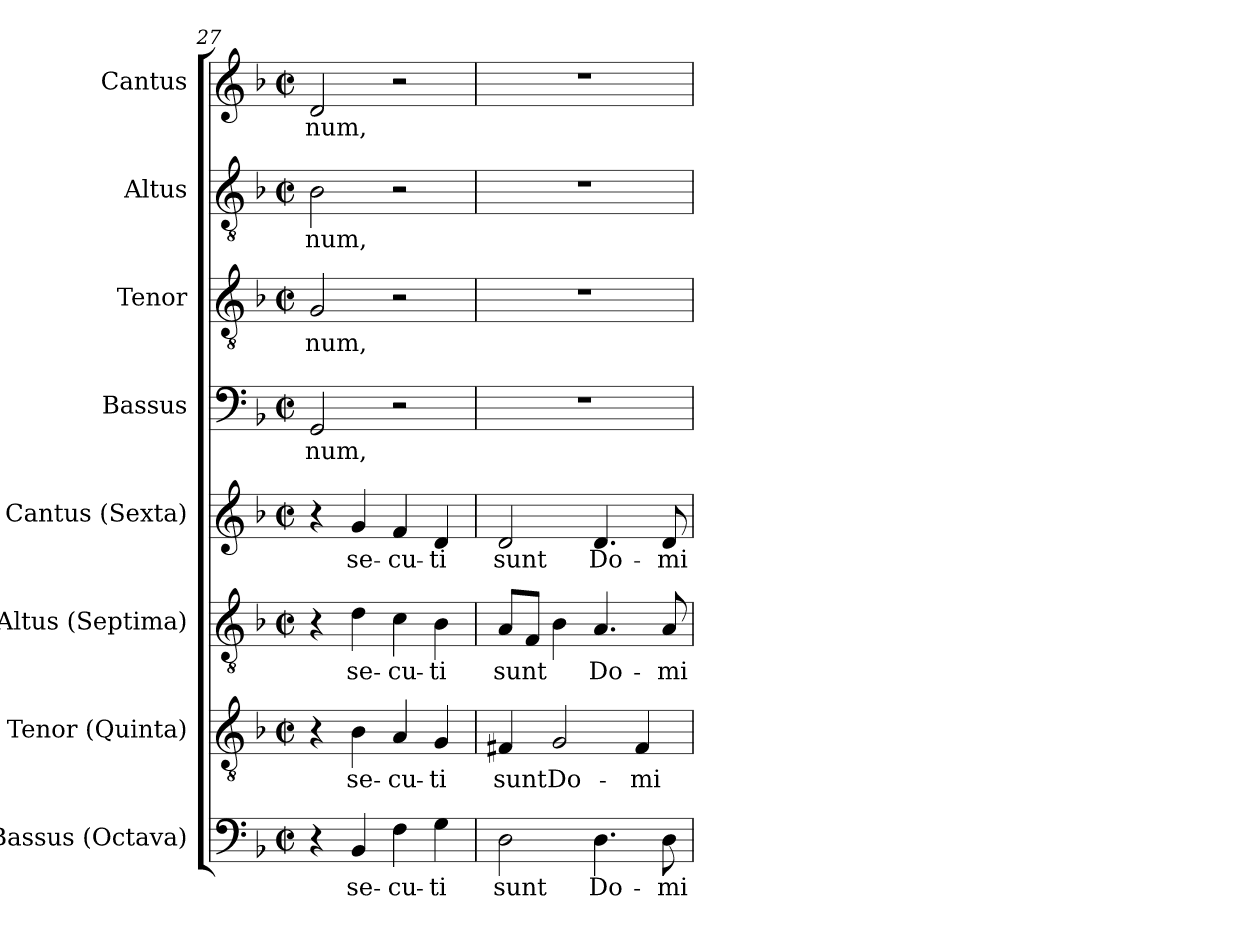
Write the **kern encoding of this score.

**kern	**text	**kern	**text	**kern	**text	**kern	**text	**kern	**text	**kern	**text	**kern	**text	**kern	**text
*part8	*part8	*part7	*part7	*part6	*part6	*part5	*part5	*part4	*part4	*part3	*part3	*part2	*part2	*part1	*part1
*staff8	*staff8	*staff7	*staff7	*staff6	*staff6	*staff5	*staff5	*staff4	*staff4	*staff3	*staff3	*staff2	*staff2	*staff1	*staff1
*I"Bassus (Octava)	*	*I"Tenor (Quinta)	*	*I"Altus (Septima)	*	*I"Cantus (Sexta)	*	*I"Bassus	*	*I"Tenor	*	*I"Altus	*	*I"Cantus	*
*I'B.	*	*I'T.	*	*I'T.	*	*I'A.	*	*I'B.	*	*I'T.	*	*I'T.	*	*I'A.	*
*clefF4	*	*clefGv2	*	*clefGv2	*	*clefG2	*	*clefF4	*	*clefGv2	*	*clefGv2	*	*clefG2	*
*	*	*ITrd7c12	*	*ITrd7c12	*	*	*	*	*	*ITrd7c12	*	*ITrd7c12	*	*	*
*k[b-]	*	*k[b-]	*	*k[b-]	*	*k[b-]	*	*k[b-]	*	*k[b-]	*	*k[b-]	*	*k[b-]	*
*F:	*	*F:	*	*F:	*	*F:	*	*F:	*	*F:	*	*F:	*	*F:	*
*M2/2	*	*M2/2	*	*M2/2	*	*M2/2	*	*M2/2	*	*M2/2	*	*M2/2	*	*M2/2	*
*met(c|)	*	*met(c|)	*	*met(c|)	*	*met(c|)	*	*met(c|)	*	*met(c|)	*	*met(c|)	*	*met(c|)	*
=27	=27	=27	=27	=27	=27	=27	=27	=27	=27	=27	=27	=27	=27	=27	=27
!	!	!	!	!	!	!	!	!	!LO:LY:b:color=#000000	!	!	!	!	!	!
!	!	!	!	!	!	!	!	!	!	!	!LO:LY:b:color=#000000	!	!	!	!
!	!	!	!	!	!	!	!	!	!	!	!	!	!LO:LY:b:color=#000000	!	!
!	!	!	!	!	!	!	!	!	!	!	!	!	!	!	!LO:LY:b:color=#000000
4r	.	4r	.	4r	.	4r	.	2GGi/	-num,	2GGi/	-num,	2BB-i\	-num,	2di/	-num,
!	!LO:LY:b:color=#000000	!	!	!	!	!	!	!	!	!	!	!	!	!	!
!	!	!	!LO:LY:b:color=#000000	!	!	!	!	!	!	!	!	!	!	!	!
!	!	!	!	!	!LO:LY:b:color=#000000	!	!	!	!	!	!	!	!	!	!
!	!	!	!	!	!	!	!LO:LY:b:color=#000000	!	!	!	!	!	!	!	!
4BB-i/	se-	4BB-i\	se-	4Di\	se-	4gi/	se-	.	.	.	.	.	.	.	.
!	!LO:LY:b:color=#000000	!	!	!	!	!	!	!	!	!	!	!	!	!	!
!	!	!	!LO:LY:b:color=#000000	!	!	!	!	!	!	!	!	!	!	!	!
!	!	!	!	!	!LO:LY:b:color=#000000	!	!	!	!	!	!	!	!	!	!
!	!	!	!	!	!	!	!LO:LY:b:color=#000000	!	!	!	!	!	!	!	!
4Fi\	-cu-	4AAi/	-cu-	4Ci\	-cu-	4fi/	-cu-	2r	.	2r	.	2r	.	2r	.
!	!LO:LY:b:color=#000000	!	!	!	!	!	!	!	!	!	!	!	!	!	!
!	!	!	!LO:LY:b:color=#000000	!	!	!	!	!	!	!	!	!	!	!	!
!	!	!	!	!	!LO:LY:b:color=#000000	!	!	!	!	!	!	!	!	!	!
!	!	!	!	!	!	!	!LO:LY:b:color=#000000	!	!	!	!	!	!	!	!
4Gi\	-ti	4GGi/	-ti	4BB-i\	-ti	4di/	-ti	.	.	.	.	.	.	.	.
=28	=28	=28	=28	=28	=28	=28	=28	=28	=28	=28	=28	=28	=28	=28	=28
!	!LO:LY:b:color=#000000	!	!	!	!	!	!	!	!	!	!	!	!	!	!
!	!	!	!LO:LY:b:color=#000000	!	!	!	!	!	!	!	!	!	!	!	!
!	!	!	!	!	!LO:LY:b:color=#000000	!	!	!	!	!	!	!	!	!	!
!	!	!	!	!	!	!	!LO:LY:b:color=#000000	!	!	!	!	!	!	!	!
2Di\	sunt	4FF#Xi/	sunt	8AAi/L	sunt	2di/	sunt	1r	.	1r	.	1r	.	1r	.
.	.	.	.	8FFi/J	.	.	.	.	.	.	.	.	.	.	.
!	!	!	!LO:LY:b:color=#000000	!	!	!	!	!	!	!	!	!	!	!	!
.	.	2GGi/	Do-	4BB-i\	.	.	.	.	.	.	.	.	.	.	.
!	!LO:LY:b:color=#000000	!	!	!	!	!	!	!	!	!	!	!	!	!	!
!	!	!	!	!	!LO:LY:b:color=#000000	!	!	!	!	!	!	!	!	!	!
!	!	!	!	!	!	!	!LO:LY:b:color=#000000	!	!	!	!	!	!	!	!
4.Di\	Do-	.	.	4.AAi/	Do-	4.di/	Do-	.	.	.	.	.	.	.	.
!	!	!	!LO:LY:b:color=#000000	!	!	!	!	!	!	!	!	!	!	!	!
.	.	4FF#i/	-mi-	.	.	.	.	.	.	.	.	.	.	.	.
!	!LO:LY:b:color=#000000	!	!	!	!	!	!	!	!	!	!	!	!	!	!
!	!	!	!	!	!LO:LY:b:color=#000000	!	!	!	!	!	!	!	!	!	!
!	!	!	!	!	!	!	!LO:LY:b:color=#000000	!	!	!	!	!	!	!	!
8Di\	-mi-	.	.	8AAi/	-mi-	8di/	-mi-	.	.	.	.	.	.	.	.
=	=	=	=	=	=	=	=	=	=	=	=	=	=	=	=
*-	*-	*-	*-	*-	*-	*-	*-	*-	*-	*-	*-	*-	*-	*-	*-
